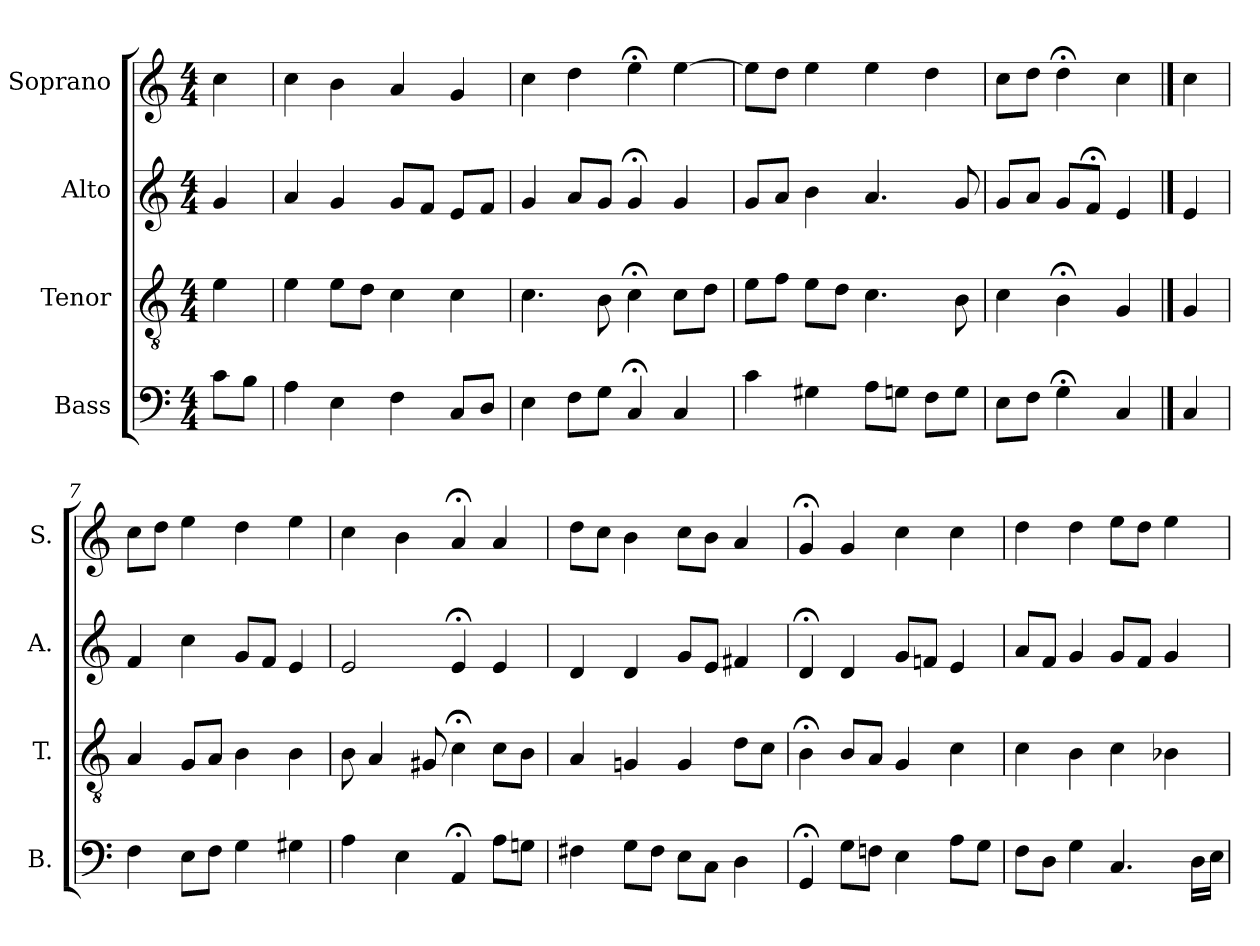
**kern	**kern	**kern	**kern
*part4	*part3	*part2	*part1
*staff4	*staff3	*staff2	*staff1
*I"Bass	*I"Tenor	*I"Alto	*I"Soprano
*I'B.	*I'T.	*I'A.	*I'S.
*clefF4	*clefGv2	*clefG2	*clefG2
*	*ITrd7c12	*	*
*k[]	*k[]	*k[]	*k[]
*C:	*C:	*C:	*C:
*M4/4	*M4/4	*M4/4	*M4/4
=1	=1	=1	=1
8c\L	4E\	4g/	4cc\
8B\J	.	.	.
=2	=2	=2	=2
4A\	4E\	4a/	4cc\
4E\	8E\L	4g/	4b\
.	8D\J	.	.
4F\	4C\	8g/L	4a/
.	.	8f/J	.
8C/L	4C\	8e/L	4g/
8D/J	.	8f/J	.
=3	=3	=3	=3
4E\	4.C\	4g/	4cc\
8F\L	.	8a/L	4dd\
8G\J	8BB\	8g/J	.
4C;</	4C;<\	4g;</	4ee;<\
4C/	8C\L	4g/	[4ee\
.	8D\J	.	.
=4	=4	=4	=4
4c\	8E\L	8g/L	8ee\L]
.	8F\J	8a/J	8dd\J
4G#X\	8E\L	4b\	4ee\
.	8D\J	.	.
8A\L	4.C\	4.a/	4ee\
8Gn\J	.	.	.
8F\L	.	.	4dd\
8G\J	8BB\	8g/	.
=5	=5	=5	=5
8E\L	4C\	8g/L	8cc\L
8F\J	.	8a/J	8dd\J
4G;<\	4BB;<\	8g/L	4dd;<\
.	.	8f;</J	.
4C/	4GG/	4e/	4cc\
!!LO:LB:g=z
==6	==6	==6	==6
4C/	4GG/	4e/	4cc\
=7	=7	=7	=7
4F\	4AA/	4f/	8cc\L
.	.	.	8dd\J
8E\L	8GG/L	4cc\	4ee\
8F\J	8AA/J	.	.
4G\	4BB\	8g/L	4dd\
.	.	8f/J	.
4G#X\	4BB\	4e/	4ee\
=8	=8	=8	=8
4A\	8BB\	2e/	4cc\
.	4AA/	.	.
4E\	.	.	4b\
.	8GG#X/	.	.
4AA;</	4C;<\	4e;</	4a;</
8A\L	8C\L	4e/	4a/
8Gn\J	8BB\J	.	.
=9	=9	=9	=9
4F#X\	4AA/	4d/	8dd\L
.	.	.	8cc\J
8G\L	4GGn/	4d/	4b\
8F#\J	.	.	.
8E\L	4GG/	8g/L	8cc\L
8C\J	.	8e/J	8b\J
4D\	8D\L	4f#X/	4a/
.	8C\J	.	.
=10	=10	=10	=10
4GG;</	4BB;<\	4d;</	4g;</
8G\L	8BB/L	4d/	4g/
8Fn\J	8AA/J	.	.
4E\	4GG/	8g/L	4cc\
.	.	8fn/J	.
8A\L	4C\	4e/	4cc\
8G\J	.	.	.
!!LO:PB:g=z
=11	=11	=11	=11
8F\L	4C\	8a/L	4dd\
8D\J	.	8f/J	.
4G\	4BB\	4g/	4dd\
4.C/	4C\	8g/L	8ee\L
.	.	8f/J	8dd\J
.	4BB-X\	4g/	4ee\
16D\LL	.	.	.
16E\JJ	.	.	.
=	=	=	=
*-	*-	*-	*-
